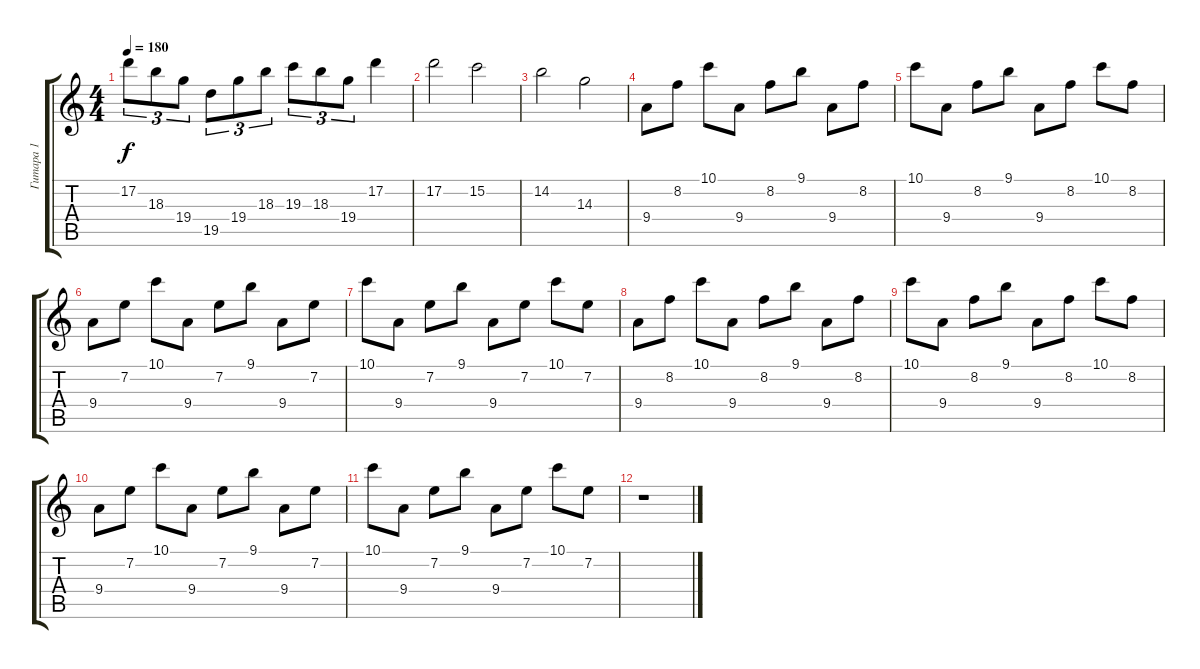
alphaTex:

\track ("Гитара 1" "Гитара 1") {instrument distortionguitar}
\staff {score tabs}
\tuning (D4 A3 F3 C3 G2 D2) {hide}
\ts (4 4)
\tempo 180
\clef g2
\ks c
17.2.8{tu (3 2) dy f} 18.3.8{tu (3 2)} 19.4.8{tu (3 2)} 19.5.8{tu (3 2)} 19.4.8{tu (3 2)} 18.3.8{tu (3 2)} 19.3.8{tu (3 2)} 18.3.8{tu (3 2)} 19.4.8{tu (3 2)} 17.2.4 |
17.2.2 15.2.2 |
14.2.2 14.3.2 |
9.4.8 8.2.8 10.1.8 9.4.8 8.2.8 9.1.8 9.4.8 8.2.8 |
10.1.8 9.4.8 8.2.8 9.1.8 9.4.8 8.2.8 10.1.8 8.2.8 |
9.4.8 7.2.8 10.1.8 9.4.8 7.2.8 9.1.8 9.4.8 7.2.8 |
10.1.8 9.4.8 7.2.8 9.1.8 9.4.8 7.2.8 10.1.8 7.2.8 |
9.4.8 8.2.8 10.1.8 9.4.8 8.2.8 9.1.8 9.4.8 8.2.8 |
10.1.8 9.4.8 8.2.8 9.1.8 9.4.8 8.2.8 10.1.8 8.2.8 |
9.4.8 7.2.8 10.1.8 9.4.8 7.2.8 9.1.8 9.4.8 7.2.8 |
10.1.8 9.4.8 7.2.8 9.1.8 9.4.8 7.2.8 10.1.8 7.2.8 |
r.1
